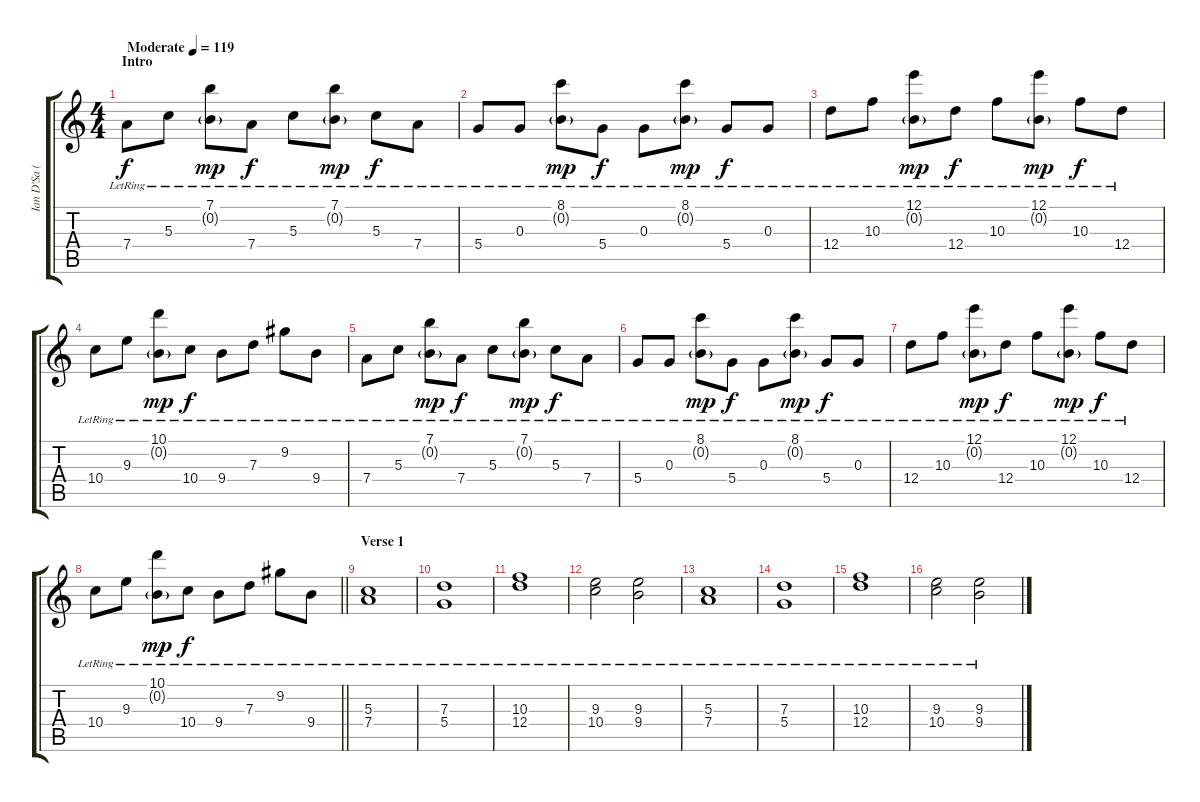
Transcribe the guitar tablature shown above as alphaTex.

\track ("Ian D'Sa (Guitar 1)" "Ian D'Sa (") {instrument electricguitarclean}
\staff {score tabs}
\tuning (E4 B3 G3 D3 A2 D2) {hide}
\ts (4 4)
\section ("" "Intro")
\tempo (119 "Moderate")
\clef g2
\ks c
7.4{lr}.8{dy f volume 13 instrument electricguitarclean} 5.3{lr}.8 (7.1{lr} 0.2{g lr}).8{dy mp} 7.4{lr}.8{dy f} 5.3{lr}.8 (7.1{lr} 0.2{g lr}).8{dy mp} 5.3{lr}.8{dy f} 7.4{lr}.8 |
5.4{lr}.8 0.3{lr}.8 (8.1{lr} 0.2{g lr}).8{dy mp} 5.4{lr}.8{dy f} 0.3{lr}.8 (8.1{lr} 0.2{g lr}).8{dy mp} 5.4{lr}.8{dy f} 0.3{lr}.8 |
12.4{lr}.8 10.3{lr}.8 (12.1{lr} 0.2{g lr}).8{dy mp} 12.4{lr}.8{dy f} 10.3{lr}.8 (12.1{lr} 0.2{g lr}).8{dy mp} 10.3{lr}.8{dy f} 12.4{lr}.8 |
10.4{lr}.8 9.3{lr}.8 (10.1{lr} 0.2{g lr}).8{dy mp} 10.4{lr}.8{dy f} 9.4{lr}.8 7.3{lr}.8 9.2{lr}.8 9.4{lr}.8 |
7.4{lr}.8 5.3{lr}.8 (7.1{lr} 0.2{g lr}).8{dy mp} 7.4{lr}.8{dy f} 5.3{lr}.8 (7.1{lr} 0.2{g lr}).8{dy mp} 5.3{lr}.8{dy f} 7.4{lr}.8 |
5.4{lr}.8 0.3{lr}.8 (8.1{lr} 0.2{g lr}).8{dy mp} 5.4{lr}.8{dy f} 0.3{lr}.8 (8.1{lr} 0.2{g lr}).8{dy mp} 5.4{lr}.8{dy f} 0.3{lr}.8 |
12.4{lr}.8 10.3{lr}.8 (12.1{lr} 0.2{g lr}).8{dy mp} 12.4{lr}.8{dy f} 10.3{lr}.8 (12.1{lr} 0.2{g lr}).8{dy mp} 10.3{lr}.8{dy f} 12.4{lr}.8 |
\barLineRight lightlight
10.4{lr}.8 9.3{lr}.8 (10.1{lr} 0.2{g lr}).8{dy mp} 10.4{lr}.8{dy f} 9.4{lr}.8 7.3{lr}.8 9.2{lr}.8 9.4{lr}.8 |
\section ("" "Verse 1")
(5.3{lr} 7.4).1 |
(7.3 5.4{lr}).1 |
(10.3{lr} 12.4).1 |
(9.3{lr} 10.4).2 (9.3 9.4{lr}).2 |
(5.3{lr} 7.4).1 |
(7.3{lr} 5.4).1 |
(10.3{lr} 12.4).1 |
(9.3{lr} 10.4).2 (9.3 9.4{lr}).2
